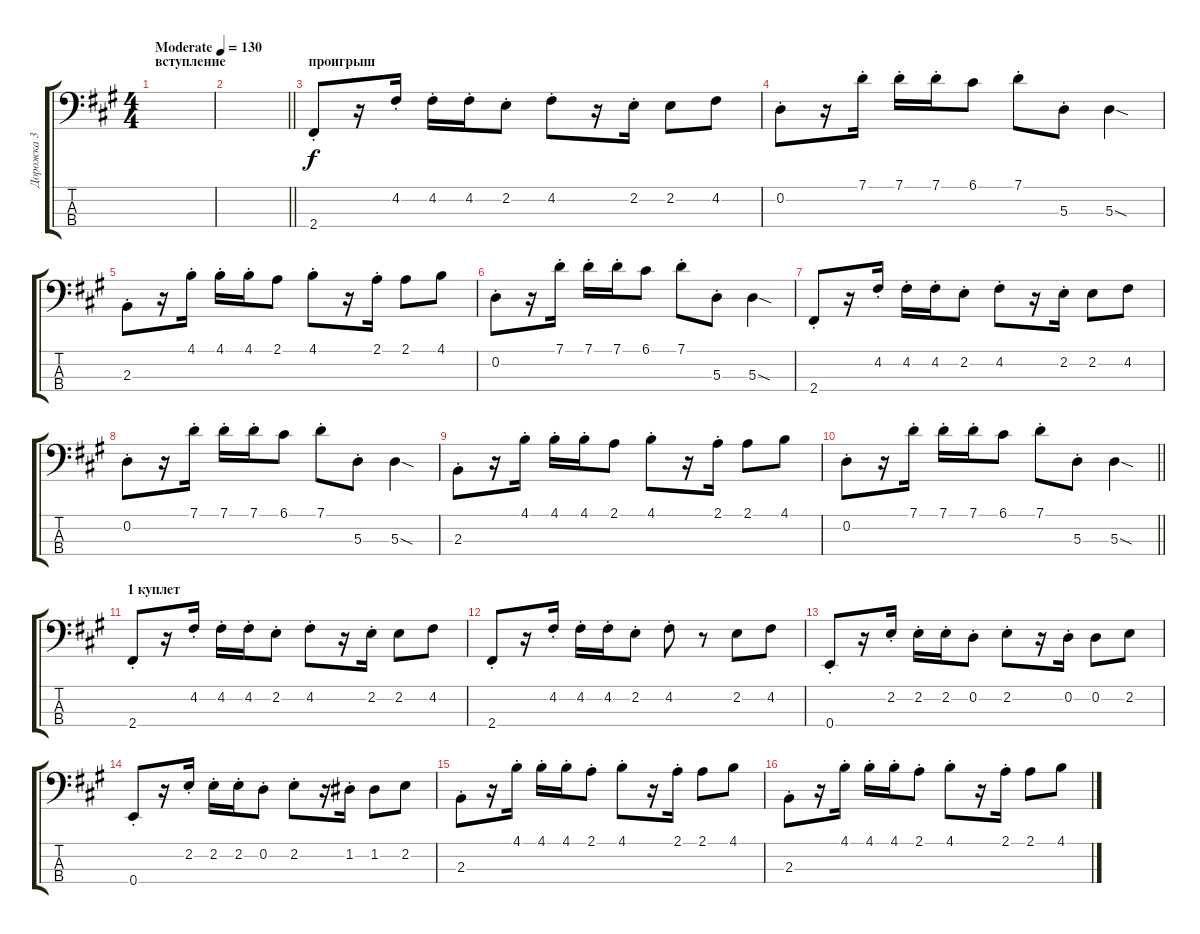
\track ("Дорожка 3" "Дорожка 3") {instrument electricbassfinger}
\staff {score tabs}
\tuning (G2 D2 A1 E1) {hide}
\ts (4 4)
\section ("" "вступление")
\tempo (130 "Moderate")
\clef f4
\ks f#minor
|
\barLineRight lightlight
|
\section ("" "проигрыш")
2.4{st}.8 r.16 4.2{st}.16 4.2{st}.16 4.2{st}.16 2.2{st}.8 4.2{st}.8 r.16 2.2{st}.16 2.2.8 4.2.8 |
0.2{st}.8 r.16 7.1{st}.16 7.1{st}.16 7.1{st}.16 6.1.8 7.1{st}.8 5.3{st}.8 5.3{sod}.4 |
2.3{st}.8 r.16 4.1{st}.16 4.1{st}.16 4.1{st}.16 2.1.8 4.1{st}.8 r.16 2.1{st}.16 2.1.8 4.1.8 |
0.2{st}.8 r.16 7.1{st}.16 7.1{st}.16 7.1{st}.16 6.1.8 7.1{st}.8 5.3{st}.8 5.3{sod}.4 |
2.4{st}.8 r.16 4.2{st}.16 4.2{st}.16 4.2{st}.16 2.2{st}.8 4.2{st}.8 r.16 2.2{st}.16 2.2.8 4.2.8 |
0.2{st}.8 r.16 7.1{st}.16 7.1{st}.16 7.1{st}.16 6.1.8 7.1{st}.8 5.3{st}.8 5.3{sod}.4 |
2.3{st}.8 r.16 4.1{st}.16 4.1{st}.16 4.1{st}.16 2.1.8 4.1{st}.8 r.16 2.1{st}.16 2.1.8 4.1.8 |
\barLineRight lightlight
0.2{st}.8 r.16 7.1{st}.16 7.1{st}.16 7.1{st}.16 6.1.8 7.1{st}.8 5.3{st}.8 5.3{sod}.4 |
\section ("" "1 куплет")
2.4{st}.8 r.16 4.2{st}.16 4.2{st}.16 4.2{st}.16 2.2{st}.8 4.2{st}.8 r.16 2.2{st}.16 2.2.8 4.2.8 |
2.4{st}.8 r.16 4.2{st}.16 4.2{st}.16 4.2{st}.16 2.2{st}.8 4.2{st}.8 r.8 2.2.8 4.2.8 |
0.4{st}.8 r.16 2.2{st}.16 2.2{st}.16 2.2{st}.16 0.2{st}.8 2.2{st}.8 r.16 0.2{st}.16 0.2.8 2.2.8 |
0.4{st}.8 r.16 2.2{st}.16 2.2{st}.16 2.2{st}.16 0.2{st}.8 2.2{st}.8 r.16 1.2{st}.16 1.2.8 2.2.8 |
2.3{st}.8 r.16 4.1{st}.16 4.1{st}.16 4.1{st}.16 2.1{st}.8 4.1{st}.8 r.16 2.1{st}.16 2.1.8 4.1.8 |
2.3{st}.8 r.16 4.1{st}.16 4.1{st}.16 4.1{st}.16 2.1{st}.8 4.1{st}.8 r.16 2.1{st}.16 2.1.8 4.1.8
